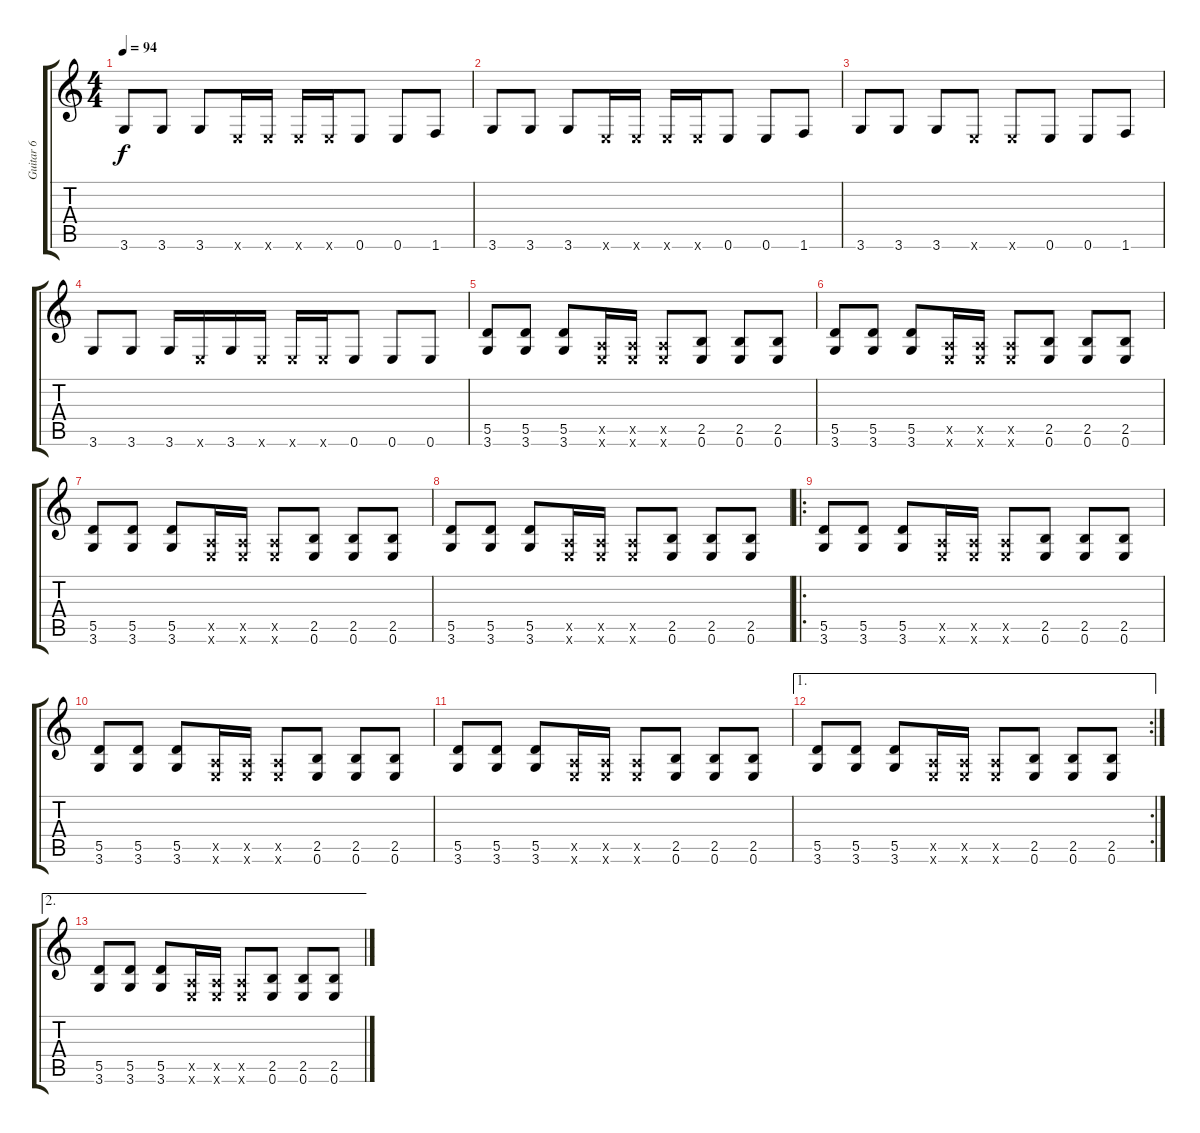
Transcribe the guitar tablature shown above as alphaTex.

\track ("Guitar 6" "Guitar 6") {instrument distortionguitar}
\staff {score tabs}
\tuning (E4 B3 G3 D3 A2 E2) {hide}
\ts (4 4)
\tempo 94
\clef g2
\ks c
3.6.8{dy f instrument electricguitarmuted} 3.6.8 3.6.8 0.6{x}.16{instrument distortionguitar} 0.6{x}.16 0.6{x}.16 0.6{x}.16 0.6.8 0.6.8 1.6.8 |
3.6.8{instrument electricguitarmuted} 3.6.8 3.6.8 0.6{x}.16{instrument distortionguitar} 0.6{x}.16 0.6{x}.16 0.6{x}.16 0.6.8{instrument electricguitarmuted} 0.6.8 1.6.8{instrument distortionguitar} |
3.6.8{instrument electricguitarmuted} 3.6.8 3.6.8 0.6{x}.8{instrument distortionguitar} 0.6{x}.8 0.6.8{instrument electricguitarmuted} 0.6.8{instrument distortionguitar} 1.6.8 |
3.6.8 3.6.8{instrument electricguitarmuted} 3.6.16 0.6{x}.16 3.6.16 0.6{x}.16{instrument distortionguitar} 0.6{x}.16 0.6{x}.16 0.6.8{instrument electricguitarmuted} 0.6.8 0.6.8 |
(5.5 3.6).8{instrument electricguitarmuted} (5.5 3.6).8 (5.5 3.6).8 (0.5{x} 0.6{x}).16{instrument distortionguitar} (0.5{x} 0.6{x}).16 (0.5{x} 0.6{x}).8 (2.5 0.6).8{instrument electricguitarmuted} (2.5 0.6).8 (2.5 0.6).8{instrument distortionguitar} |
(5.5 3.6).8{instrument electricguitarmuted} (5.5 3.6).8 (5.5 3.6).8 (0.5{x} 0.6{x}).16{instrument distortionguitar} (0.5{x} 0.6{x}).16 (0.5{x} 0.6{x}).8 (2.5 0.6).8{instrument electricguitarmuted} (2.5 0.6).8 (2.5 0.6).8{instrument distortionguitar} |
(5.5 3.6).8{instrument electricguitarmuted} (5.5 3.6).8 (5.5 3.6).8 (0.5{x} 0.6{x}).16{instrument distortionguitar} (0.5{x} 0.6{x}).16 (0.5{x} 0.6{x}).8 (2.5 0.6).8{instrument electricguitarmuted} (2.5 0.6).8 (2.5 0.6).8{instrument distortionguitar} |
(5.5 3.6).8{instrument electricguitarmuted} (5.5 3.6).8 (5.5 3.6).8 (0.5{x} 0.6{x}).16{instrument distortionguitar} (0.5{x} 0.6{x}).16 (0.5{x} 0.6{x}).8 (2.5 0.6).8{instrument electricguitarmuted} (2.5 0.6).8 (2.5 0.6).8{instrument distortionguitar} |
\ro
(5.5 3.6).8{instrument electricguitarmuted} (5.5 3.6).8 (5.5 3.6).8 (0.5{x} 0.6{x}).16{instrument distortionguitar} (0.5{x} 0.6{x}).16 (0.5{x} 0.6{x}).8 (2.5 0.6).8{instrument electricguitarmuted} (2.5 0.6).8 (2.5 0.6).8{instrument distortionguitar} |
(5.5 3.6).8{instrument electricguitarmuted} (5.5 3.6).8 (5.5 3.6).8 (0.5{x} 0.6{x}).16{instrument distortionguitar} (0.5{x} 0.6{x}).16 (0.5{x} 0.6{x}).8 (2.5 0.6).8{instrument electricguitarmuted} (2.5 0.6).8 (2.5 0.6).8{instrument distortionguitar} |
(5.5 3.6).8{instrument electricguitarmuted} (5.5 3.6).8 (5.5 3.6).8 (0.5{x} 0.6{x}).16{instrument distortionguitar} (0.5{x} 0.6{x}).16 (0.5{x} 0.6{x}).8 (2.5 0.6).8{instrument electricguitarmuted} (2.5 0.6).8 (2.5 0.6).8{instrument distortionguitar} |
\ae 1
\rc 2
(5.5 3.6).8{instrument electricguitarmuted} (5.5 3.6).8 (5.5 3.6).8 (0.5{x} 0.6{x}).16{instrument distortionguitar} (0.5{x} 0.6{x}).16 (0.5{x} 0.6{x}).8 (2.5 0.6).8{instrument electricguitarmuted} (2.5 0.6).8 (2.5 0.6).8{instrument distortionguitar} |
\ae 2
(5.5 3.6).8{instrument electricguitarmuted} (5.5 3.6).8 (5.5 3.6).8 (0.5{x} 0.6{x}).16{instrument distortionguitar} (0.5{x} 0.6{x}).16 (0.5{x} 0.6{x}).8 (2.5 0.6).8{instrument electricguitarmuted} (2.5 0.6).8 (2.5 0.6).8{instrument distortionguitar}
